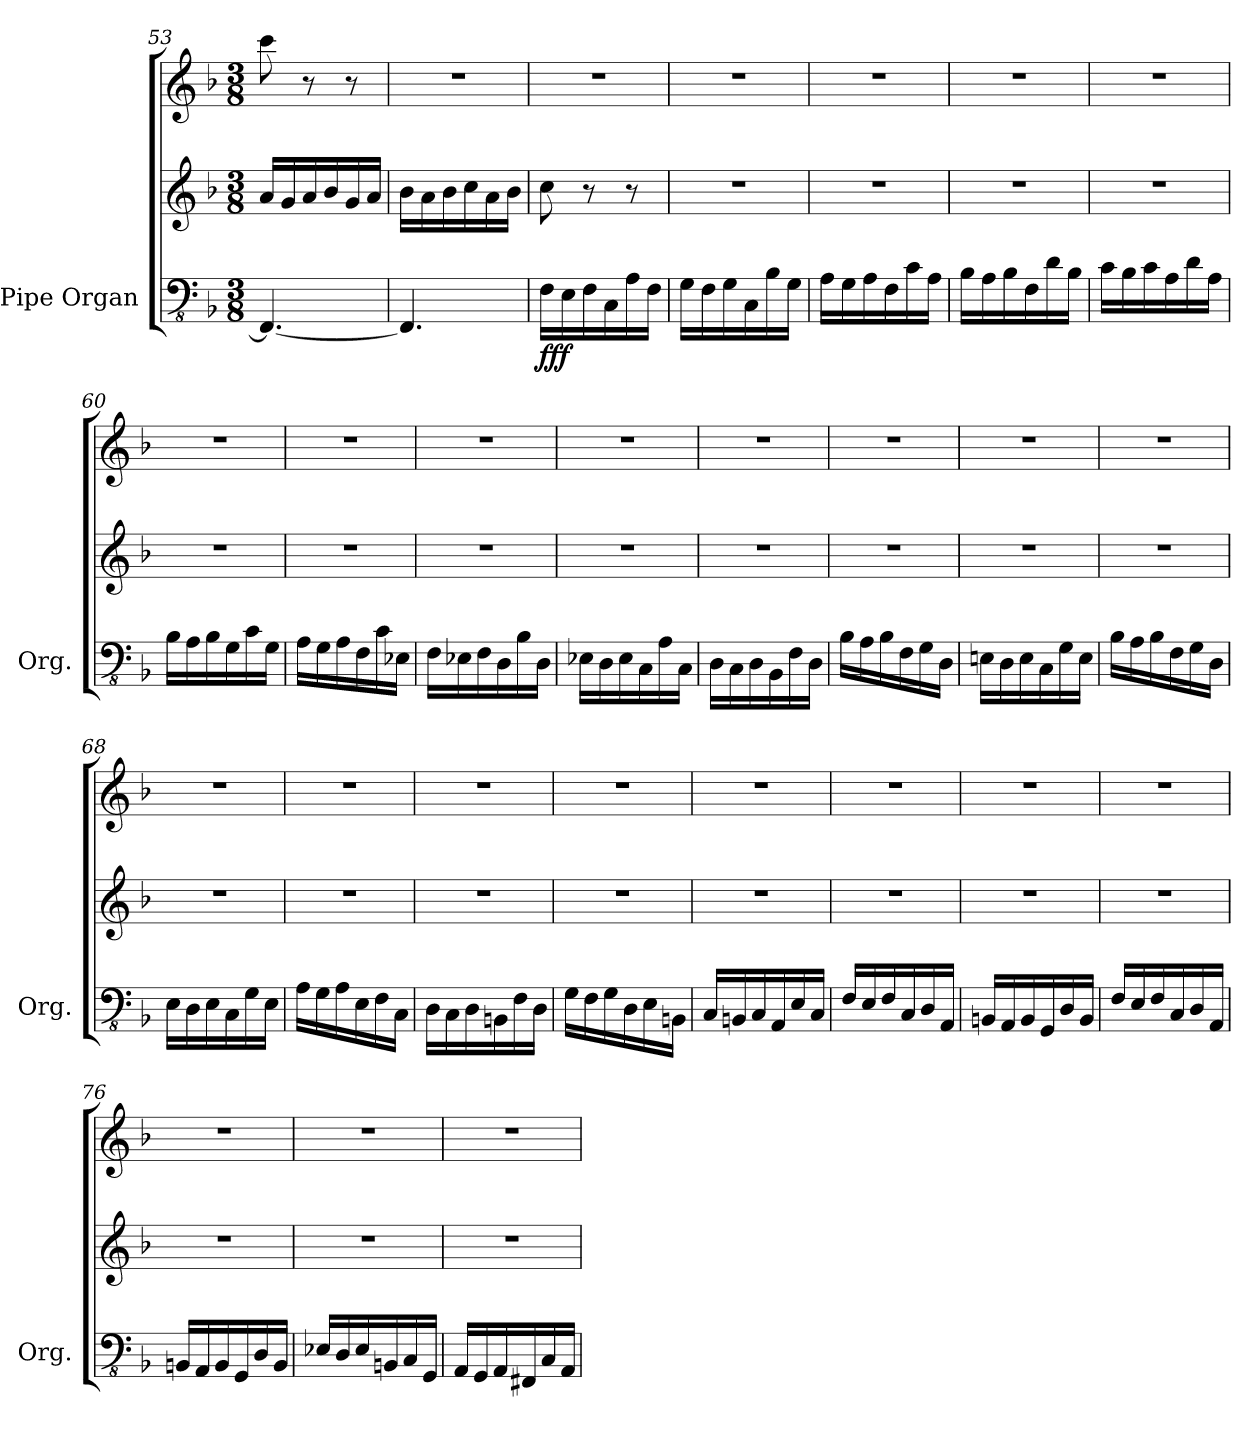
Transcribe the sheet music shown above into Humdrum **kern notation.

**kern	**kern	**kern	**dynam
*part1	*part1	*part1	*part1
*staff3	*staff2	*staff1	*staff1/2/3
*I"Pipe Organ	*	*	*
*I'Org.	*	*	*
*clefFv4	*clefG2	*clefG2	*
*k[b-]	*k[b-]	*k[b-]	*
*M3/8	*M3/8	*M3/8	*
=53	=53	=53	=53
4.FFF/_	16a/LL	8ccc\	.
.	16g/	.	.
.	16a/	8r	.
.	16b-/	.	.
.	16g/	8r	.
.	16a/JJ	.	.
=54	=54	=54	=54
4.FFF/]	16b-\LL	4.r	.
.	16a\	.	.
.	16b-\	.	.
.	16cc\	.	.
.	16a\	.	.
.	16b-\JJ	.	.
=55	=55	=55	=55
!	!	!	!LO:DY:b=3
16FF\LL	8cc\	4.r	fff
16EE\	.	.	.
16FF\	8r	.	.
16CC\	.	.	.
16AA\	8r	.	.
16FF\JJ	.	.	.
=56	=56	=56	=56
16GG\LL	4.r	4.r	.
16FF\	.	.	.
16GG\	.	.	.
16CC\	.	.	.
16BB-\	.	.	.
16GG\JJ	.	.	.
!!LO:PB:g=z
=57	=57	=57	=57
16AA\LL	4.r	4.r	.
16GG\	.	.	.
16AA\	.	.	.
16FF\	.	.	.
16C\	.	.	.
16AA\JJ	.	.	.
=58	=58	=58	=58
16BB-\LL	4.r	4.r	.
16AA\	.	.	.
16BB-\	.	.	.
16FF\	.	.	.
16D\	.	.	.
16BB-\JJ	.	.	.
=59	=59	=59	=59
16C\LL	4.r	4.r	.
16BB-\	.	.	.
16C\	.	.	.
16AA\	.	.	.
16D\	.	.	.
16AA\JJ	.	.	.
=60	=60	=60	=60
16BB-\LL	4.r	4.r	.
16AA\	.	.	.
16BB-\	.	.	.
16GG\	.	.	.
16C\	.	.	.
16GG\JJ	.	.	.
=61	=61	=61	=61
16AA\LL	4.r	4.r	.
16GG\	.	.	.
16AA\	.	.	.
16FF\	.	.	.
16C\	.	.	.
16EE-X\JJ	.	.	.
=62	=62	=62	=62
16FF\LL	4.r	4.r	.
16EE-X\	.	.	.
16FF\	.	.	.
16DD\	.	.	.
16BB-\	.	.	.
16DD\JJ	.	.	.
=63	=63	=63	=63
16EE-X\LL	4.r	4.r	.
16DD\	.	.	.
16EE-\	.	.	.
16CC\	.	.	.
16AA\	.	.	.
16CC\JJ	.	.	.
=64	=64	=64	=64
16DD\LL	4.r	4.r	.
16CC\	.	.	.
16DD\	.	.	.
16BBB-\	.	.	.
16FF\	.	.	.
16DD\JJ	.	.	.
=65	=65	=65	=65
16BB-\LL	4.r	4.r	.
16AA\	.	.	.
16BB-\	.	.	.
16FF\	.	.	.
16GG\	.	.	.
16DD\JJ	.	.	.
!!LO:PB:g=z
=66	=66	=66	=66
16EEn\LL	4.r	4.r	.
16DD\	.	.	.
16EE\	.	.	.
16CC\	.	.	.
16GG\	.	.	.
16EE\JJ	.	.	.
=67	=67	=67	=67
16BB-\LL	4.r	4.r	.
16AA\	.	.	.
16BB-\	.	.	.
16FF\	.	.	.
16GG\	.	.	.
16DD\JJ	.	.	.
=68	=68	=68	=68
16EE\LL	4.r	4.r	.
16DD\	.	.	.
16EE\	.	.	.
16CC\	.	.	.
16GG\	.	.	.
16EE\JJ	.	.	.
=69	=69	=69	=69
16AA\LL	4.r	4.r	.
16GG\	.	.	.
16AA\	.	.	.
16EE\	.	.	.
16FF\	.	.	.
16CC\JJ	.	.	.
=70	=70	=70	=70
16DD\LL	4.r	4.r	.
16CC\	.	.	.
16DD\	.	.	.
16BBBn\	.	.	.
16FF\	.	.	.
16DD\JJ	.	.	.
=71	=71	=71	=71
16GG\LL	4.r	4.r	.
16FF\	.	.	.
16GG\	.	.	.
16DD\	.	.	.
16EE\	.	.	.
16BBBn\JJ	.	.	.
=72	=72	=72	=72
16CC/LL	4.r	4.r	.
16BBBn/	.	.	.
16CC/	.	.	.
16AAA/	.	.	.
16EE/	.	.	.
16CC/JJ	.	.	.
=73	=73	=73	=73
16FF/LL	4.r	4.r	.
16EE/	.	.	.
16FF/	.	.	.
16CC/	.	.	.
16DD/	.	.	.
16AAA/JJ	.	.	.
!!LO:PB:g=z
=74	=74	=74	=74
16BBBn/LL	4.r	4.r	.
16AAA/	.	.	.
16BBB/	.	.	.
16GGG/	.	.	.
16DD/	.	.	.
16BBB/JJ	.	.	.
=75	=75	=75	=75
16FF/LL	4.r	4.r	.
16EE/	.	.	.
16FF/	.	.	.
16CC/	.	.	.
16DD/	.	.	.
16AAA/JJ	.	.	.
=76	=76	=76	=76
16BBBn/LL	4.r	4.r	.
16AAA/	.	.	.
16BBB/	.	.	.
16GGG/	.	.	.
16DD/	.	.	.
16BBB/JJ	.	.	.
=77	=77	=77	=77
16EE-X/LL	4.r	4.r	.
16DD/	.	.	.
16EE-/	.	.	.
16BBBn/	.	.	.
16CC/	.	.	.
16GGG/JJ	.	.	.
=78	=78	=78	=78
16AAA/LL	4.r	4.r	.
16GGG/	.	.	.
16AAA/	.	.	.
16FFF#X/	.	.	.
16CC/	.	.	.
16AAA/JJ	.	.	.
=	=	=	=
*-	*-	*-	*-
